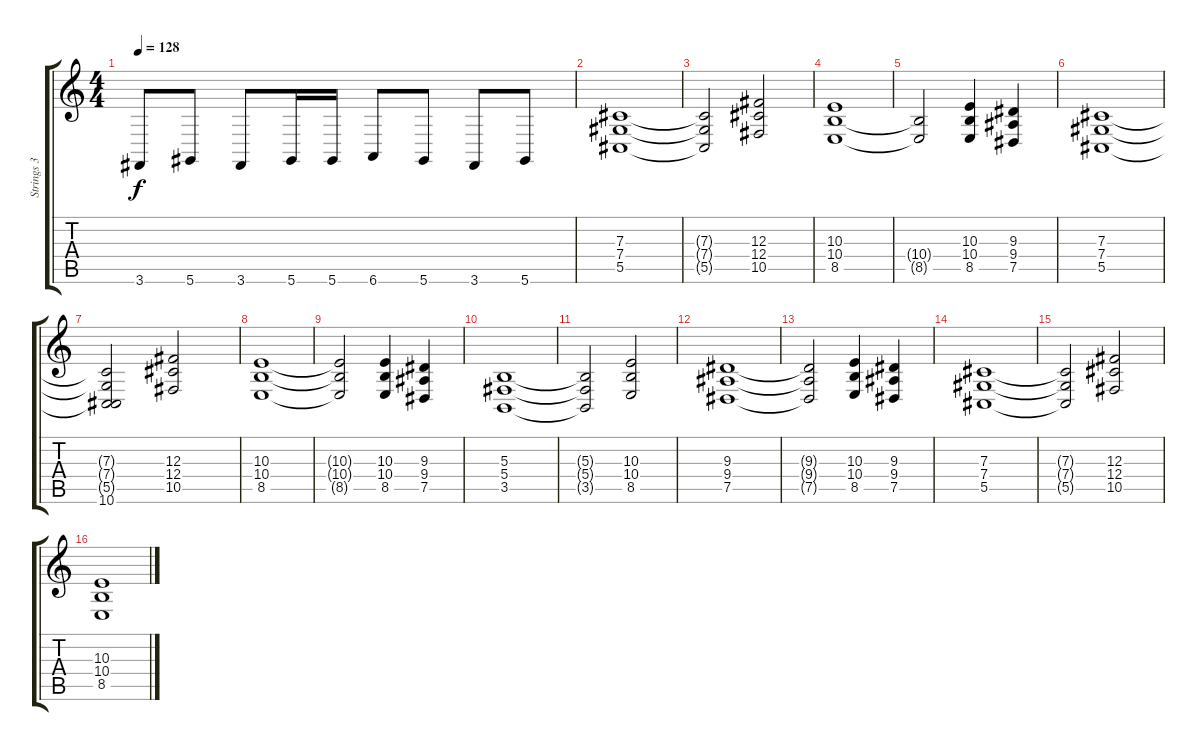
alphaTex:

\track ("Strings 3" "Strings 3") {instrument stringensemble2}
\staff {score tabs}
\tuning (Eb4 Bb3 Gb3 Db3 Ab2 Eb2) {hide}
\ts (4 4)
\tempo 128
\clef g2
\ks c
3.6.8{dy f} 5.6.8 3.6.8 5.6.16 5.6.16 6.6.8 5.6.8 3.6.8 5.6.8 |
(7.3 7.4 5.5).1{volume 13} |
(7.3{t} 7.4{t} 5.5{t}).2 (12.3 12.4 10.5).2 |
(10.3 10.4 8.5).1 |
(10.4{t} 8.5{t}).2 (10.3 10.4 8.5).4 (9.3 9.4 7.5).4 |
(7.3 7.4 5.5).1 |
(7.3{t} 7.4{t} 5.5{t} 10.6).2 (12.3 12.4 10.5).2 |
(10.3 10.4 8.5).1 |
(10.3{t} 10.4{t} 8.5{t}).2 (10.3 10.4 8.5).4 (9.3 9.4 7.5).4 |
(5.3 5.4 3.5).1 |
(5.3{t} 5.4{t} 3.5{t}).2 (10.3 10.4 8.5).2 |
(9.3 9.4 7.5).1 |
(9.3{t} 9.4{t} 7.5{t}).2 (10.3 10.4 8.5).4 (9.3 9.4 7.5).4 |
(7.3 7.4 5.5).1 |
(7.3{t} 7.4{t} 5.5{t}).2 (12.3 12.4 10.5).2 |
(10.3 10.4 8.5).1
